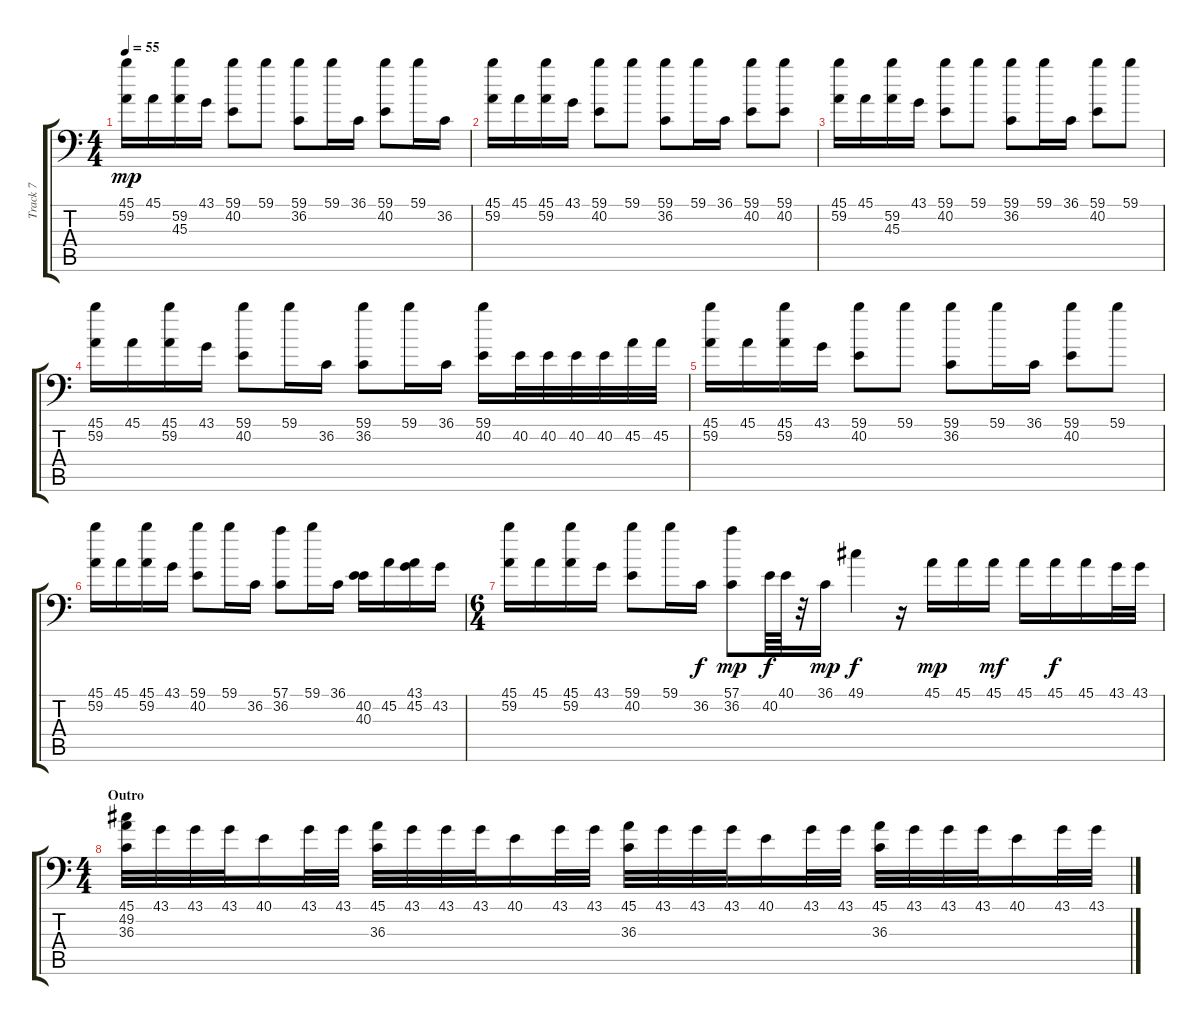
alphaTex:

\track ("Track 7" "Track 7") {instrument acousticgrandpiano}
\staff {score tabs}
\tuning (C-1 C-1 C-1 C-1 C-1 C-1) {hide}
\ts (4 4)
\tempo 55
\clef f4
\ks c
(45.1 59.2).16{dy mp} 45.1.16 (59.2 45.3).16 43.1.16 (59.1 40.2).8 59.1.8 (59.1 36.2).8 59.1.16 36.1.16 (59.1 40.2).8 59.1.16 36.2.16 |
(45.1 59.2).16 45.1.16 (45.1 59.2).16 43.1.16 (59.1 40.2).8 59.1.8 (59.1 36.2).8 59.1.16 36.1.16 (59.1 40.2).8 (59.1 40.2).8 |
(45.1 59.2).16 45.1.16 (59.2 45.3).16 43.1.16 (59.1 40.2).8 59.1.8 (59.1 36.2).8 59.1.16 36.1.16 (59.1 40.2).8 59.1.8 |
(45.1 59.2).16 45.1.16 (45.1 59.2).16 43.1.16 (59.1 40.2).8 59.1.16 36.2.16 (59.1 36.2).8 59.1.16 36.1.16 (59.1 40.2).16 40.2.32 40.2.32 40.2.32 40.2.32 45.2.32 45.2.32 |
(45.1 59.2).16 45.1.16 (45.1 59.2).16 43.1.16 (59.1 40.2).8 59.1.8 (59.1 36.2).8 59.1.16 36.1.16 (59.1 40.2).8 59.1.8 |
(45.1 59.2).16 45.1.16 (45.1 59.2).16 43.1.16 (59.1 40.2).8 59.1.16 36.2.16 (57.1 36.2).8 59.1.16 36.1.16 (40.2 40.3).16 45.2.16 (43.1 45.2).16 43.2.16 |
\ts (6 4)
(45.1 59.2).16 45.1.16 (45.1 59.2).16 43.1.16 (59.1 40.2).8 59.1.16 36.2.16{dy f} (57.1 36.2).8{dy mp} 40.2.64{dy f} 40.1.64 r.32 36.1.16{dy mp} 49.1.4{dy f} r.16 45.1.16{dy mp} 45.1.16 45.1.16{dy mf} 45.1.16 45.1.16{dy f} 45.1.16 43.1.32 43.1.32 |
\ts (4 4)
\section ("" "Outro")
(45.1 49.2 36.3).32 43.1.32 43.1.32 43.1.32 40.1.16 43.1.32 43.1.32 (45.1 36.3).32 43.1.32 43.1.32 43.1.32 40.1.16 43.1.32 43.1.32 (45.1 36.3).32 43.1.32 43.1.32 43.1.32 40.1.16 43.1.32 43.1.32 (45.1 36.3).32 43.1.32 43.1.32 43.1.32 40.1.16 43.1.32 43.1.32
